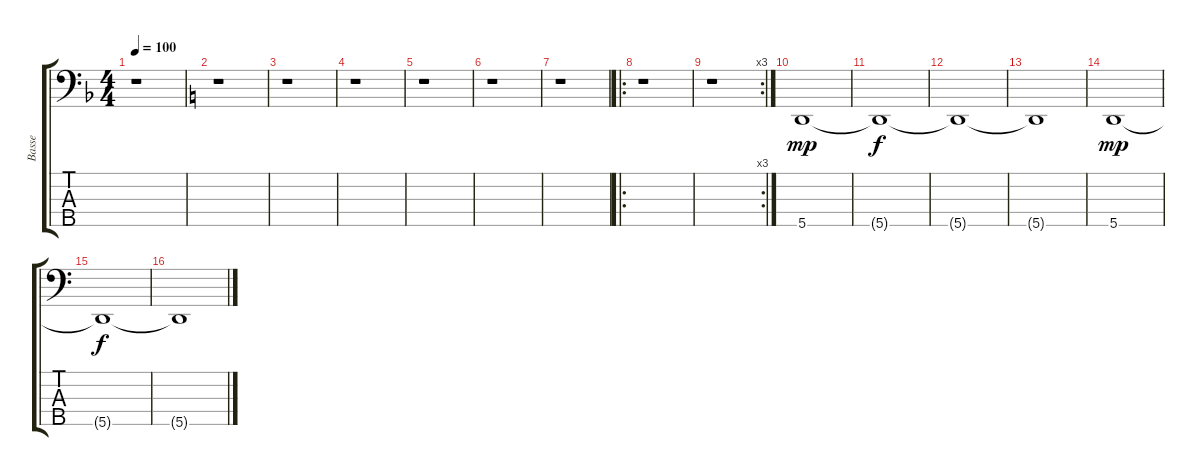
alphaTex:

\track ("Basse" "Basse") {instrument electricbassfinger}
\staff {score tabs}
\tuning (F2 C2 G1 D1 A0) {hide}
\ts (4 4)
\tempo 100
\clef f4
\ks dminor
r.1{dy mp instrument electricbassfinger} |
\ks c
r.1 |
r.1 |
r.1 |
r.1 |
r.1 |
r.1 |
\ro
r.1 |
\rc 3
r.1 |
5.5.1 |
5.5{t}.1{dy f} |
5.5{t}.1 |
5.5{t}.1 |
5.5.1{dy mp} |
5.5{t}.1{dy f} |
5.5{t}.1
